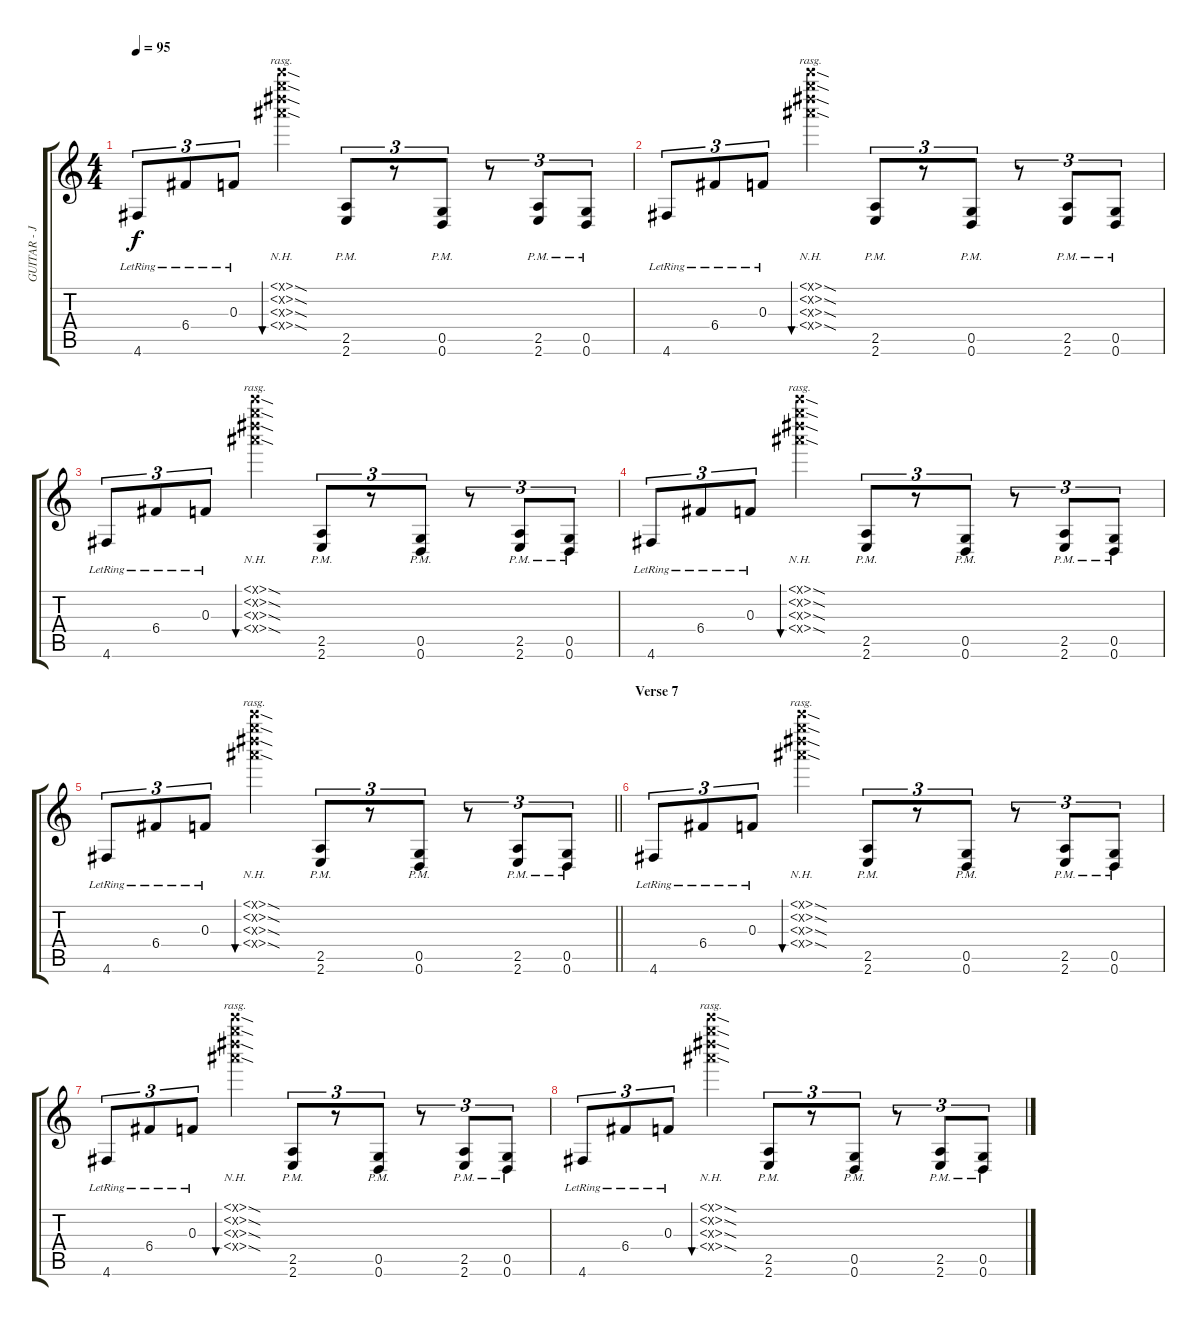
\track ("GUITAR - Joe Duplantier" "GUITAR - J") {instrument distortionguitar}
\staff {score tabs}
\tuning (D4 A3 F3 C3 G2 D2) {hide}
\ts (4 4)
\tempo 95
\clef g2
\ks c
4.6{lr}.8{tu (3 2) dy f} 6.4{lr}.8{tu (3 2)} 0.3{lr}.8{tu (3 2)} (15.1{nh sod x} 15.2{nh sod x} 15.3{nh sod x} 15.4{nh sod x}).4{bu 480 rasg ii} (2.5{pm} 2.6{pm}).8{tu (3 2)} r.8{tu (3 2)} (0.5{pm} 0.6{pm}).8{tu (3 2)} r.8{tu (3 2)} (2.5{pm} 2.6{pm}).8{tu (3 2)} (0.5{pm} 0.6{pm}).8{tu (3 2)} |
4.6{lr}.8{tu (3 2) instrument distortionguitar} 6.4{lr}.8{tu (3 2)} 0.3{lr}.8{tu (3 2)} (15.1{nh sod x} 15.2{nh sod x} 15.3{nh sod x} 15.4{nh sod x}).4{bu 480 rasg ii} (2.5{pm} 2.6{pm}).8{tu (3 2)} r.8{tu (3 2)} (0.5{pm} 0.6{pm}).8{tu (3 2)} r.8{tu (3 2)} (2.5{pm} 2.6{pm}).8{tu (3 2)} (0.5{pm} 0.6{pm}).8{tu (3 2)} |
4.6{lr}.8{tu (3 2)} 6.4{lr}.8{tu (3 2)} 0.3{lr}.8{tu (3 2)} (15.1{nh sod x} 15.2{nh sod x} 15.3{nh sod x} 15.4{nh sod x}).4{bu 480 rasg ii} (2.5{pm} 2.6{pm}).8{tu (3 2)} r.8{tu (3 2)} (0.5{pm} 0.6{pm}).8{tu (3 2)} r.8{tu (3 2)} (2.5{pm} 2.6{pm}).8{tu (3 2)} (0.5{pm} 0.6{pm}).8{tu (3 2)} |
4.6{lr}.8{tu (3 2) instrument distortionguitar} 6.4{lr}.8{tu (3 2)} 0.3{lr}.8{tu (3 2)} (15.1{nh sod x} 15.2{nh sod x} 15.3{nh sod x} 15.4{nh sod x}).4{bu 480 rasg ii} (2.5{pm} 2.6{pm}).8{tu (3 2)} r.8{tu (3 2)} (0.5{pm} 0.6{pm}).8{tu (3 2)} r.8{tu (3 2)} (2.5{pm} 2.6{pm}).8{tu (3 2)} (0.5{pm} 0.6{pm}).8{tu (3 2)} |
\barLineRight lightlight
4.6{lr}.8{tu (3 2)} 6.4{lr}.8{tu (3 2)} 0.3{lr}.8{tu (3 2)} (15.1{nh sod x} 15.2{nh sod x} 15.3{nh sod x} 15.4{nh sod x}).4{bu 480 rasg ii} (2.5{pm} 2.6{pm}).8{tu (3 2)} r.8{tu (3 2)} (0.5{pm} 0.6{pm}).8{tu (3 2)} r.8{tu (3 2)} (2.5{pm} 2.6{pm}).8{tu (3 2)} (0.5{pm} 0.6{pm}).8{tu (3 2)} |
\section ("" "Verse 7")
4.6{lr}.8{tu (3 2)} 6.4{lr}.8{tu (3 2)} 0.3{lr}.8{tu (3 2)} (15.1{nh sod x} 15.2{nh sod x} 15.3{nh sod x} 15.4{nh sod x}).4{bu 480 rasg ii} (2.5{pm} 2.6{pm}).8{tu (3 2)} r.8{tu (3 2)} (0.5{pm} 0.6{pm}).8{tu (3 2)} r.8{tu (3 2)} (2.5{pm} 2.6{pm}).8{tu (3 2)} (0.5{pm} 0.6{pm}).8{tu (3 2)} |
4.6{lr}.8{tu (3 2)} 6.4{lr}.8{tu (3 2)} 0.3{lr}.8{tu (3 2)} (15.1{nh sod x} 15.2{nh sod x} 15.3{nh sod x} 15.4{nh sod x}).4{bu 480 rasg ii} (2.5{pm} 2.6{pm}).8{tu (3 2)} r.8{tu (3 2)} (0.5{pm} 0.6{pm}).8{tu (3 2)} r.8{tu (3 2)} (2.5{pm} 2.6{pm}).8{tu (3 2)} (0.5{pm} 0.6{pm}).8{tu (3 2)} |
4.6{lr}.8{tu (3 2)} 6.4{lr}.8{tu (3 2)} 0.3{lr}.8{tu (3 2)} (15.1{nh sod x} 15.2{nh sod x} 15.3{nh sod x} 15.4{nh sod x}).4{bu 480 rasg ii} (2.5{pm} 2.6{pm}).8{tu (3 2)} r.8{tu (3 2)} (0.5{pm} 0.6{pm}).8{tu (3 2)} r.8{tu (3 2)} (2.5{pm} 2.6{pm}).8{tu (3 2)} (0.5{pm} 0.6{pm}).8{tu (3 2)}
